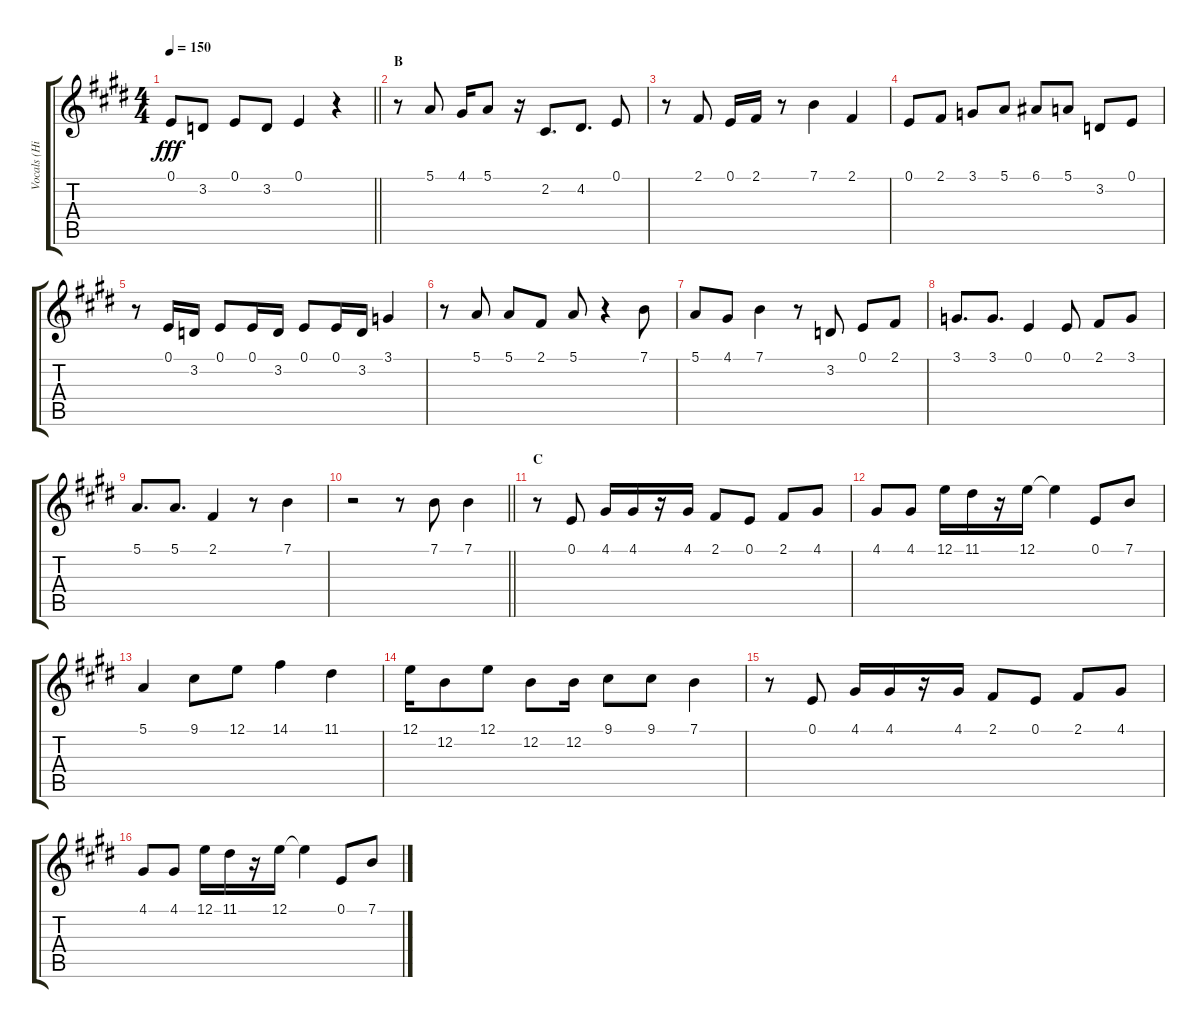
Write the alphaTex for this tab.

\track ("Vocals (Hirasawa Yui)" "Vocals (Hi") {instrument altosax}
\staff {score tabs}
\tuning (E4 B3 G3 D3 A2 E2) {hide}
\ts (4 4)
\tempo 150
\clef g2
\barLineRight lightlight
\ks e
0.1.8{dy fff} 3.2.8 0.1.8 3.2.8 0.1.4 r.4 |
\section ("" "B")
r.8 5.1.8 4.1.16 5.1.8 r.16 2.2.8{d} 4.2.8{d} 0.1.8 |
r.8 2.1.8 0.1.16 2.1.16 r.8 7.1.4 2.1.4 |
0.1.8 2.1.8 3.1.8 5.1.8 6.1.8 5.1.8 3.2.8 0.1.8 |
r.8 0.1.16 3.2.16 0.1.8 0.1.16 3.2.16 0.1.8 0.1.16 3.2.16 3.1.4 |
r.8 5.1.8 5.1.8 2.1.8 5.1.8 r.4 7.1.8 |
5.1.8 4.1.8 7.1.4 r.8 3.2.8 0.1.8 2.1.8 |
3.1.8{d} 3.1.8{d} 0.1.4 0.1.8 2.1.8 3.1.8 |
5.1.8{d} 5.1.8{d} 2.1.4 r.8 7.1.4 |
\barLineRight lightlight
r.2 r.8 7.1.8 7.1.4 |
\section ("" "C")
r.8 0.1.8 4.1.16 4.1.16 r.16 4.1.16 2.1.8 0.1.8 2.1.8 4.1.8 |
4.1.8 4.1.8 12.1.16 11.1.16 r.16 12.1.16 12.1{t}.4 0.1.8 7.1.8 |
5.1.4 9.1.8 12.1.8 14.1.4 11.1.4 |
12.1.16 12.2.8 12.1.8 12.2.8 12.2.16 9.1.8 9.1.8 7.1.4 |
r.8 0.1.8 4.1.16 4.1.16 r.16 4.1.16 2.1.8 0.1.8 2.1.8 4.1.8 |
4.1.8 4.1.8 12.1.16 11.1.16 r.16 12.1.16 12.1{t}.4 0.1.8 7.1.8
